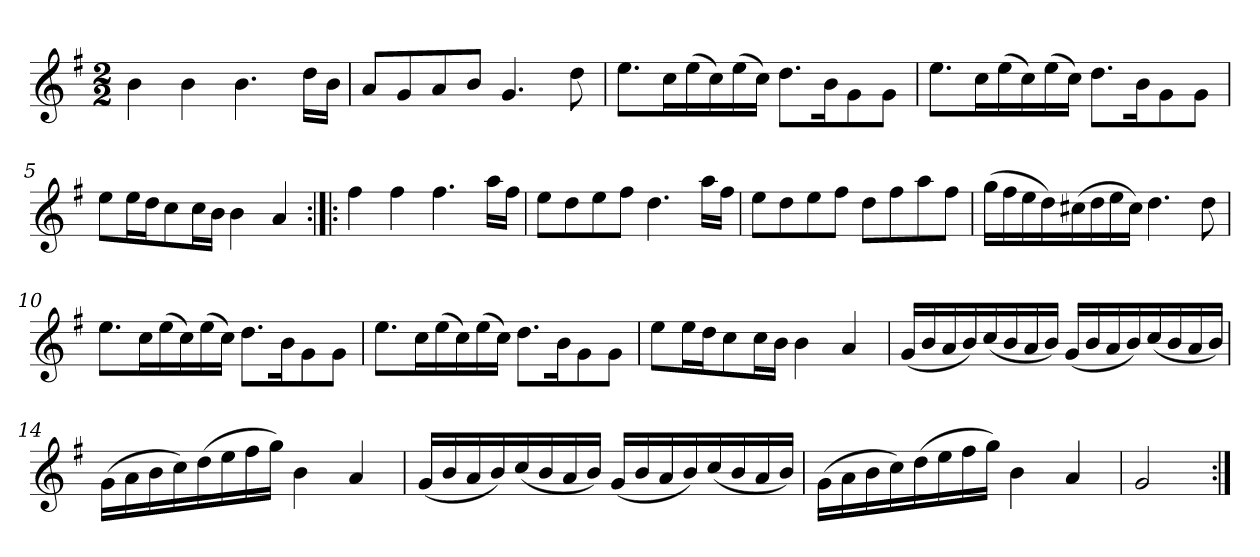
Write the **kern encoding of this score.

**kern
*part1
*staff1
*clefG2
*k[f#]
*G:
*M2/2
*MM120
=1
4b
4b
4.b
16dd\LL
16b\JJ
=2
8a/L
8g/
8a/
8b/J
4.g
8dd
=3
8.ee\L
16cc\L
(16ee\
16cc\)
(16ee\
16cc\JJ)
8.dd\L
16b\K
8g\
8g\J
=4
8.ee\L
16cc\L
(16ee\
16cc\)
(16ee\
16cc\JJ)
8.dd\L
16b\K
8g\
8g\J
=5
8ee\L
16ee\L
16dd\J
8cc\
16cc\L
16b\JJ
4b
4a
=6:|!|:
4ff#
4ff#
4.ff#
16aa\LL
16ff#\JJ
=7
8ee\L
8dd\
8ee\
8ff#\J
4.dd
16aa\LL
16ff#\JJ
=8
8ee\L
8dd\
8ee\
8ff#\J
8dd\L
8ff#\
8aa\
8ff#\J
=9
(16gg\LL
16ff#\
16ee\
16dd\)
(16cc#X\
16dd\
16ee\
16cc#\JJ)
4.dd
8dd
=10
8.ee\L
16cc\L
(16ee\
16cc\)
(16ee\
16cc\JJ)
8.dd\L
16b\K
8g\
8g\J
=11
8.ee\L
16cc\L
(16ee\
16cc\)
(16ee\
16cc\JJ)
8.dd\L
16b\K
8g\
8g\J
=12
8ee\L
16ee\L
16dd\J
8cc\
16cc\L
16b\JJ
4b
4a
=13
(16g/LL
16b/
16a/
16b/)
(16cc/
16b/
16a/
16b/JJ)
(16g/LL
16b/
16a/
16b/)
(16cc/
16b/
16a/
16b/JJ)
=14
(16g\LL
16a\
16b\
16cc\)
(16dd\
16ee\
16ff#\
16gg\JJ)
4b
4a
=15
(16g/LL
16b/
16a/
16b/)
(16cc/
16b/
16a/
16b/JJ)
(16g/LL
16b/
16a/
16b/)
(16cc/
16b/
16a/
16b/JJ)
=16
(16g\LL
16a\
16b\
16cc\)
(16dd\
16ee\
16ff#\
16gg\JJ)
4b
4a
=17
2g
=:|!
*-
